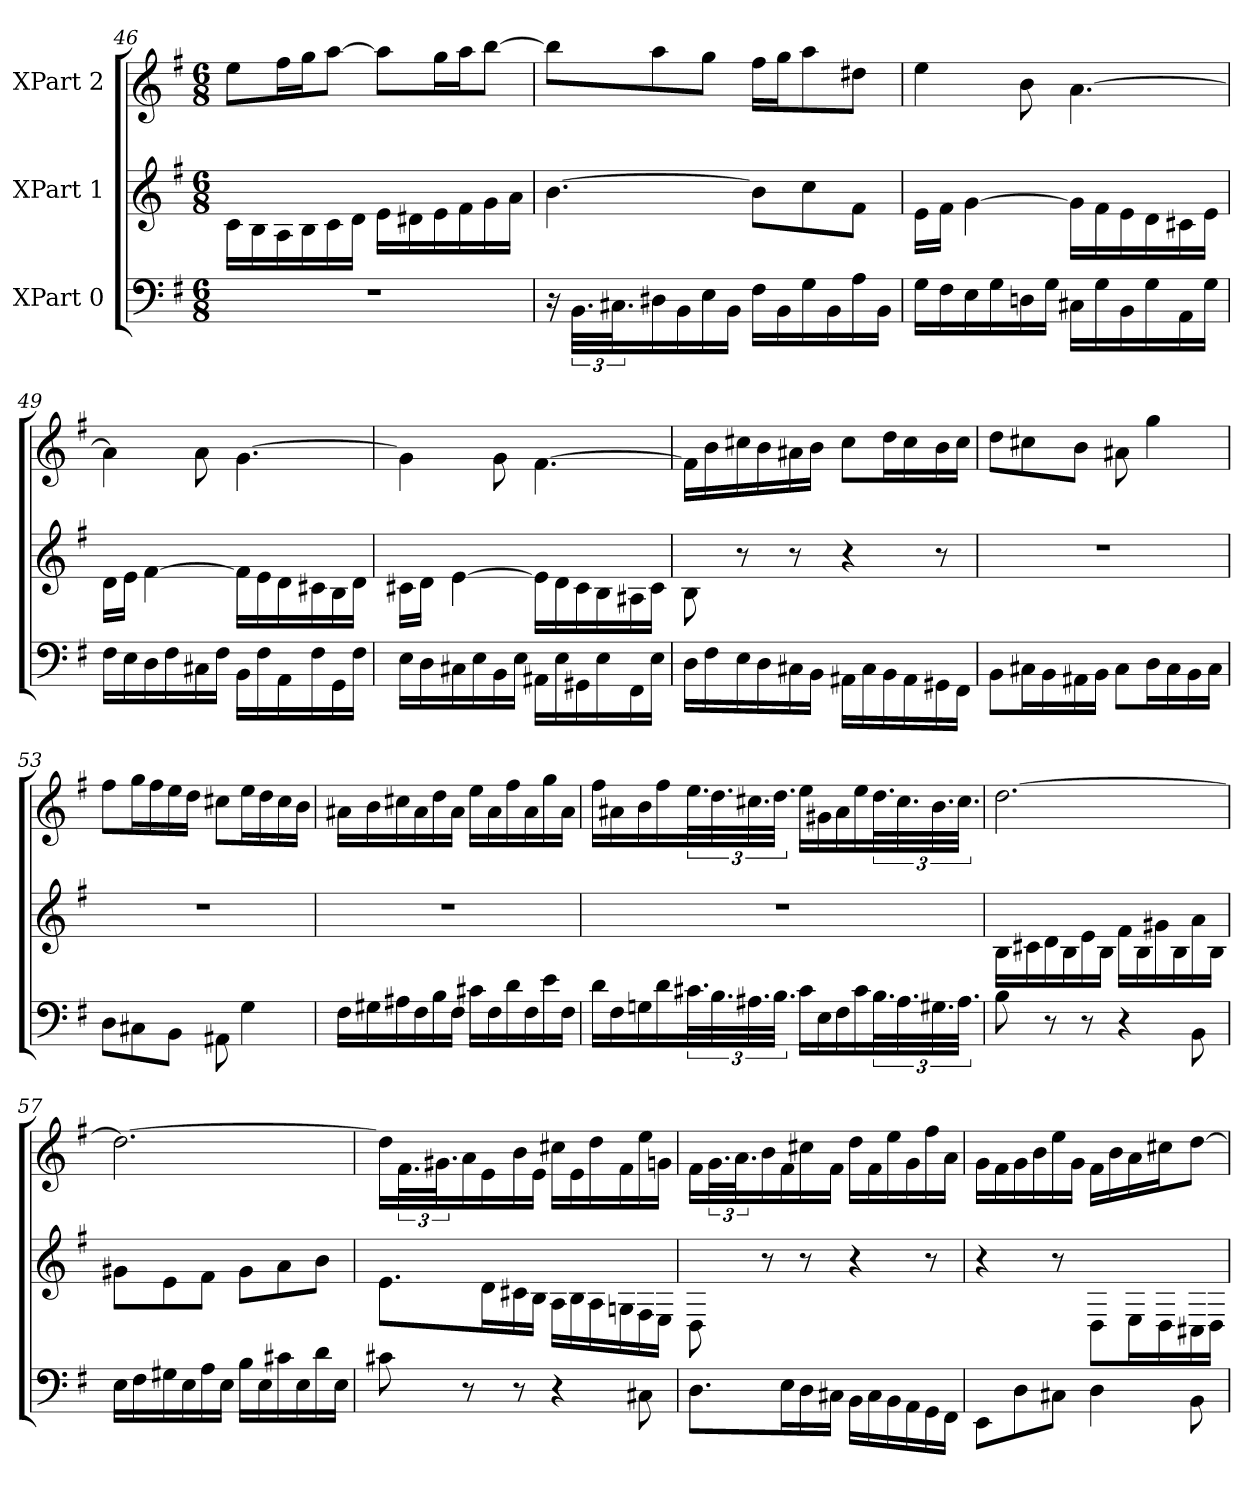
**kern	**kern	**kern
*part3	*part2	*part1
*staff3	*staff2	*staff1
*I"XPart 0	*I"XPart 1	*I"XPart 2
*clefF4	*clefG2	*clefG2
*k[f#]	*k[f#]	*k[f#]
*M6/8	*M6/8	*M6/8
=46	=46	=46
2.r	16c\L	8ee\L
.	16B\	.
.	16A\	16ff#\
.	16B\	16gg\
.	16c\	[8aa\J
.	16d\J	.
.	16e\L	8aa\L]
.	16d#X\	.
.	16e\	16gg\
.	16f#\	16aa\
.	16g\	[8bb\J
.	16a\J	.
=47	=47	=47
16r	[4.b\	8bb\L]
48.BB\L	.	.
48.C#X\	.	.
16D#X\	.	8aa\
16BB\	.	.
16E\	.	8gg\J
16BB\J	.	.
16F#\L	8b\L]	16ff#\L
16BB\	.	16gg\
16G\	8cc\	8aa\
16BB\	.	.
16A\	8f#\J	8dd#X\J
16BB\J	.	.
=48	=48	=48
16G\L	16e\L	4ee\
16F#\	16f#\J	.
16E\	[4g\	.
16G\	.	.
16Dn\	.	8b\
16G\J	.	.
16C#X\L	16g\L]	[4.a\
16G\	16f#\	.
16BB\	16e\	.
16G\	16d\	.
16AA\	16c#X\	.
16G\J	16e\J	.
=49	=49	=49
16F#\L	16d\L	4a\]
16E\	16e\J	.
16D\	[4f#\	.
16F#\	.	.
16C#X\	.	8a\
16F#\J	.	.
16BB\L	16f#\L]	[4.g\
16F#\	16e\	.
16AA\	16d\	.
16F#\	16c#X\	.
16GG\	16B\	.
16F#\J	16d\J	.
=50	=50	=50
16E\L	16c#X\L	4g\]
16D\	16d\J	.
16C#X\	[4e\	.
16E\	.	.
16BB\	.	8g\
16E\J	.	.
16AA#X\L	16e\L]	[4.f#\
16E\	16d\	.
16GG#X\	16c#\	.
16E\	16B\	.
16FF#\	16A#X\	.
16E\J	16c#\J	.
=51	=51	=51
16D\L	8B\	16f#\L]
16F#\	.	16b\
16E\	8r	16cc#X\
16D\	.	16b\
16C#X\	8r	16a#X\
16BB\J	.	16b\J
16AA#X\L	4r	8cc#\L
16C#\	.	.
16BB\	.	16dd\
16AA#\	.	16cc#\
16GG#X\	8r	16b\
16FF#\J	.	16cc#\J
=52	=52	=52
8BB\L	2.r	8dd\L
16C#X\	.	8cc#X\
16BB\	.	.
16AA#X\	.	8b\J
16BB\J	.	.
8C#\L	.	8a#X\
16D\	.	4gg\
16C#\	.	.
16BB\	.	.
16C#\J	.	.
=53	=53	=53
8D\L	2.r	8ff#\L
8C#X\	.	16gg\
.	.	16ff#\
8BB\J	.	16ee\
.	.	16dd\J
8AA#X\	.	8cc#X\L
4G\	.	16ee\
.	.	16dd\
.	.	16cc#\
.	.	16b\J
=54	=54	=54
16F#\L	2.r	16a#X\L
16G#X\	.	16b\
16A#X\	.	16cc#X\
16F#\	.	16a#\
16B\	.	16dd\
16F#\J	.	16a#\J
16c#X\L	.	16ee\L
16F#\	.	16a#\
16d\	.	16ff#\
16F#\	.	16a#\
16e\	.	16gg\
16F#\J	.	16a#\J
=55	=55	=55
16d\L	2.r	16ff#\L
16F#\	.	16a#X\
16Gn\	.	16b\
16d\	.	16ff#\
48.c#X\	.	48.ee\
48.B\	.	48.dd\
48.A#X\	.	48.cc#X\
48.B\J	.	48.dd\J
16c#\L	.	16ee\L
16E\	.	16g#X\
16F#\	.	16a#\
16c#\	.	16ee\
48.B\	.	48.dd\
48.A#\	.	48.cc#\
48.G#X\	.	48.b\
48.A#\J	.	48.cc#\J
=56	=56	=56
8B\	16B\L	[2.dd\
.	16c#X\	.
8r	16d\	.
.	16B\	.
8r	16e\	.
.	16B\J	.
4r	16f#\L	.
.	16B\	.
.	16g#X\	.
.	16B\	.
8BB\	16a\	.
.	16B\J	.
=57	=57	=57
16E\L	8g#X\L	2.dd\_
16F#\	.	.
16G#X\	8e\	.
16E\	.	.
16A\	8f#\J	.
16E\J	.	.
16B\L	8g#\L	.
16E\	.	.
16c#X\	8a\	.
16E\	.	.
16d\	8b\J	.
16E\J	.	.
=58	=58	=58
8c#X\	8.e\L	16dd\L]
.	.	48.f#\
.	.	48.g#X\
8r	.	16a\
.	16d\	16e\
8r	16c#X\	16b\
.	16B\J	16e\J
4r	16A\L	16cc#X\L
.	16B\	16e\
.	16A\	16dd\
.	16Gn\	16f#\
8C#\	16F#\	16ee\
.	16E\J	16gn\J
=59	=59	=59
8.D\L	8D\	16f#\L
.	.	48.g\
.	.	48.a\
.	8r	16b\
16E\	.	16f#\
16D\	8r	16cc#X\
16C#X\J	.	16f#\J
16BB\L	4r	16dd\L
16C#\	.	16f#\
16BB\	.	16ee\
16AA\	.	16g\
16GG\	8r	16ff#\
16FF#\J	.	16a\J
=60	=60	=60
8EE\L	4r	16g\L
.	.	16f#\
8D\	.	16g\
.	.	16b\
8C#X\J	8r	16ee\
.	.	16g\J
4D\	8D\L	16f#\L
.	.	16b\
.	16E\	16a\
.	16D\	16cc#X\
8BB\	16C#X\	[8dd\J
.	16D\J	.
=	=	=
*-	*-	*-
